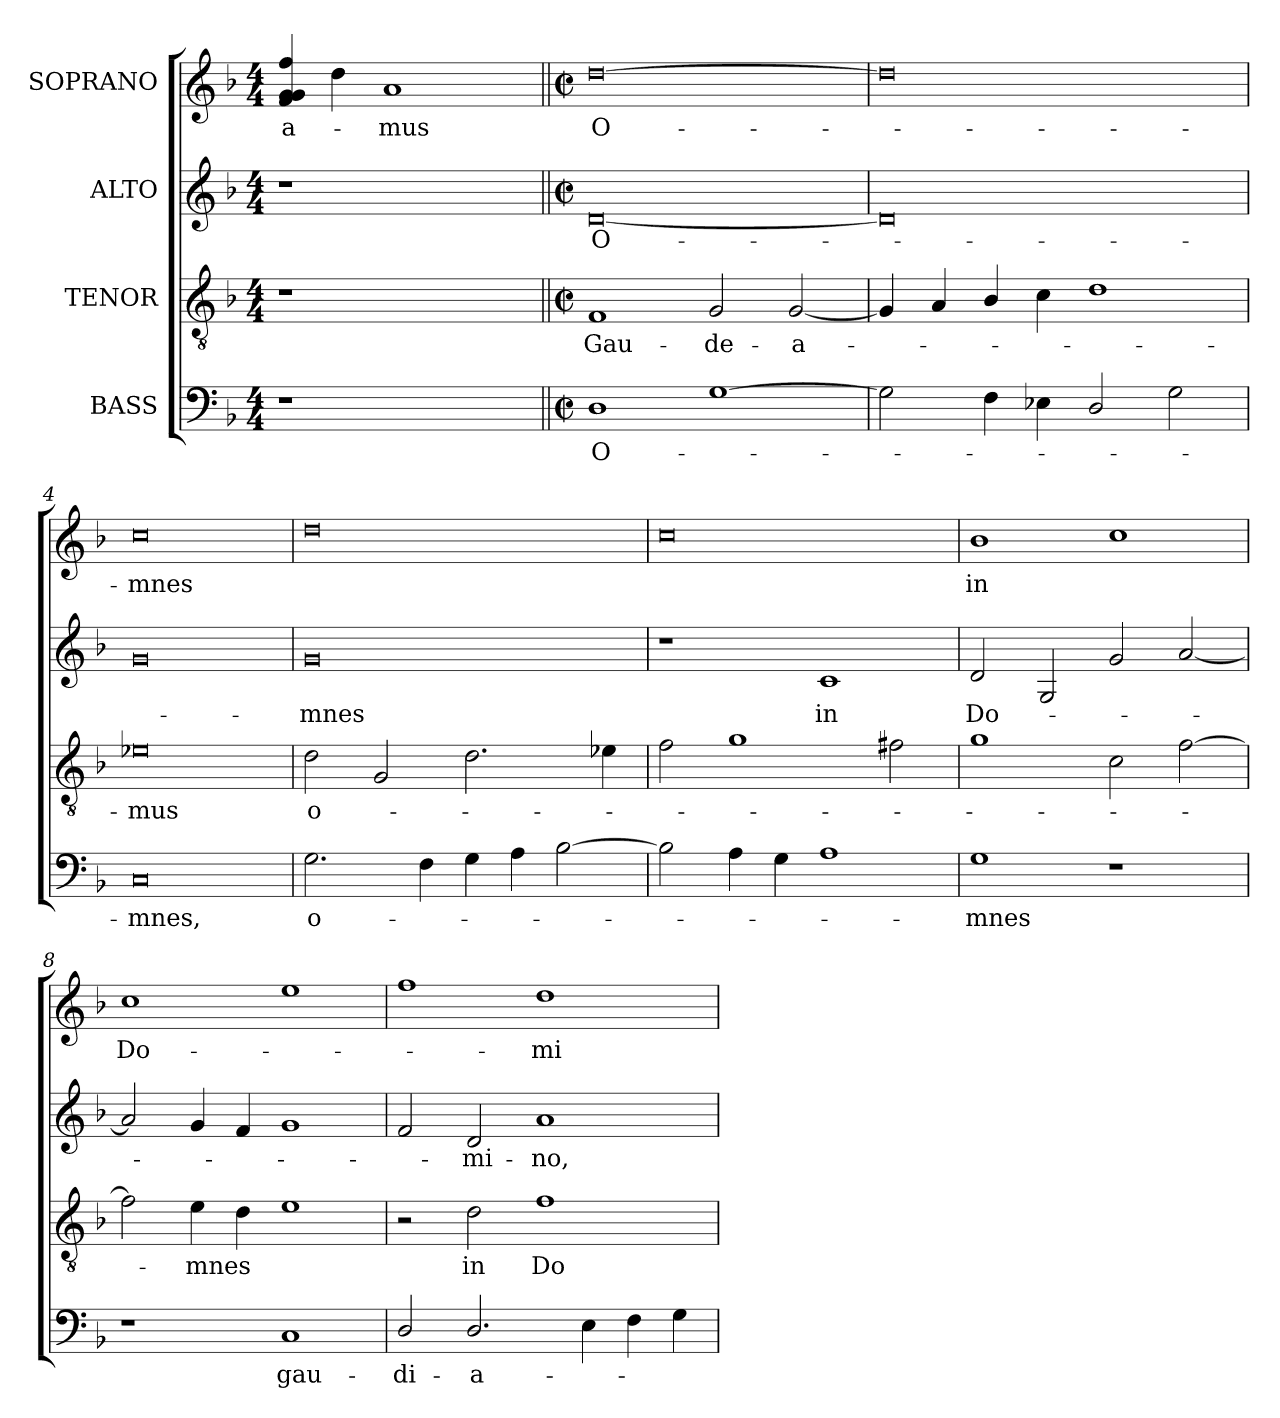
**kern	**text	**kern	**text	**kern	**text	**kern	**text
*part4	*part4	*part3	*part3	*part2	*part2	*part1	*part1
*staff4	*staff4	*staff3	*staff3	*staff2	*staff2	*staff1	*staff1
*I"BASS	*	*I"TENOR	*	*I"ALTO	*	*I"SOPRANO	*
*clefF4	*	*clefGv2	*	*clefG2	*	*clefG2	*
*k[b-]	*	*k[b-]	*	*k[b-]	*	*k[b-]	*
*F:	*	*F:	*	*F:	*	*F:	*
*M4/4	*	*M4/4	*	*M4/4	*	*M4/4	*
=1	=1	=1	=1	=1	=1	=1	=1
!	!	!	!	!	!	!LO:N:n=1:head=solid	!
!	!	!	!	!	!	!LO:N:n=2:head=solid	!
!	!	!	!	!	!	!LO:N:n=3:head=solid	!
!	!	!	!	!	!	!LO:N:n=4:head=solid	!LO:LY:b
1r	.	1r	.	1r	.	4f/ 4g/ 4g/ 4ff/	-a-
!	!	!	!	!	!	!LO:N:head=solid	!
.	.	.	.	.	.	4dd\	.
!	!	!	!	!	!	!	!LO:LY:b
.	.	.	.	.	.	1a	-mus
2ryy	.	2ryy	.	2ryy	.	.	.
=2||	=2||	=2||	=2||	=2||	=2||	=2||	=2||
*M2/2	*	*M2/2	*	*M2/2	*	*M2/2	*
*met(c|)	*	*met(c|)	*	*met(c|)	*	*met(c|)	*
!	!LO:LY:b	!	!LO:LY:b	!	!LO:LY:b	!	!LO:LY:b
1D	O-	1F	Gau-	[>0d	O-	[>0dd	O-
!	!	!	!LO:LY:b	!	!	!	!
[>1G	.	2G/	-de-	.	.	.	.
!	!	!	!LO:LY:b	!	!	!	!
.	.	[<2G/	-a-	.	.	.	.
=3	=3	=3	=3	=3	=3	=3	=3
2G\]	.	4G/]	.	0d]	.	0dd]	.
.	.	4A/	.	.	.	.	.
4F\	.	4B-/	.	.	.	.	.
4E-\	.	4c\	.	.	.	.	.
2D/	.	1d	.	.	.	.	.
2G\	.	.	.	.	.	.	.
=4	=4	=4	=4	=4	=4	=4	=4
!	!LO:LY:b	!	!LO:LY:b	!	!	!	!LO:LY:b
0C	-mnes,	0e-X	-mus	0g	.	0cc	-mnes
!!LO:LB:g=z
=5	=5	=5	=5	=5	=5	=5	=5
!	!LO:LY:b	!	!LO:LY:b	!	!LO:LY:b	!	!
2.G\	o-	2d\	o-	0g	-mnes	0dd	.
.	.	2G/	.	.	.	.	.
4F\	.	.	.	.	.	.	.
4G\	.	2.d\	.	.	.	.	.
4A\	.	.	.	.	.	.	.
[>2B-\	.	.	.	.	.	.	.
.	.	4e-\	.	.	.	.	.
=6	=6	=6	=6	=6	=6	=6	=6
2B-\]	.	2f\	.	1r	.	0cc	.
4A\	.	1g	.	.	.	.	.
4G\	.	.	.	.	.	.	.
!	!	!	!	!	!LO:LY:b	!	!
1A	.	.	.	1c	in	.	.
.	.	2f#\	.	.	.	.	.
=7	=7	=7	=7	=7	=7	=7	=7
!	!LO:LY:b	!	!	!	!LO:LY:b	!	!LO:LY:b
1G	-mnes	1g	.	2d/	Do-	1b-	in
.	.	.	.	2G/	.	.	.
1r	.	2c\	.	2g/	.	1cc	.
.	.	[>2f\	.	[<2a/	.	.	.
=8	=8	=8	=8	=8	=8	=8	=8
!	!	!	!	!	!	!	!LO:LY:b
1r	.	2f\]	.	2a/]	.	1cc	Do-
!	!	!	!LO:LY:b	!	!	!	!
.	.	4e\	-mnes	4g/	.	.	.
.	.	4d\	.	4f/	.	.	.
!	!LO:LY:b	!	!	!	!	!	!
1C	gau-	1e	.	1g	.	1ee	.
!!LO:LB:g=z
=9	=9	=9	=9	=9	=9	=9	=9
!	!LO:LY:b	!	!	!	!	!	!
2D/	-di-	2r	.	2f/	.	1ff	.
!	!LO:LY:b	!	!LO:LY:b	!	!LO:LY:b	!	!
2.D/	-a-	2d\	in	2d/	-mi-	.	.
!	!	!	!LO:LY:b	!	!LO:LY:b	!	!LO:LY:b
.	.	1f	Do-	1a	-no,	1dd	-mi-
4E\	.	.	.	.	.	.	.
4F\	.	.	.	.	.	.	.
4G\	.	.	.	.	.	.	.
=	=	=	=	=	=	=	=
*-	*-	*-	*-	*-	*-	*-	*-
